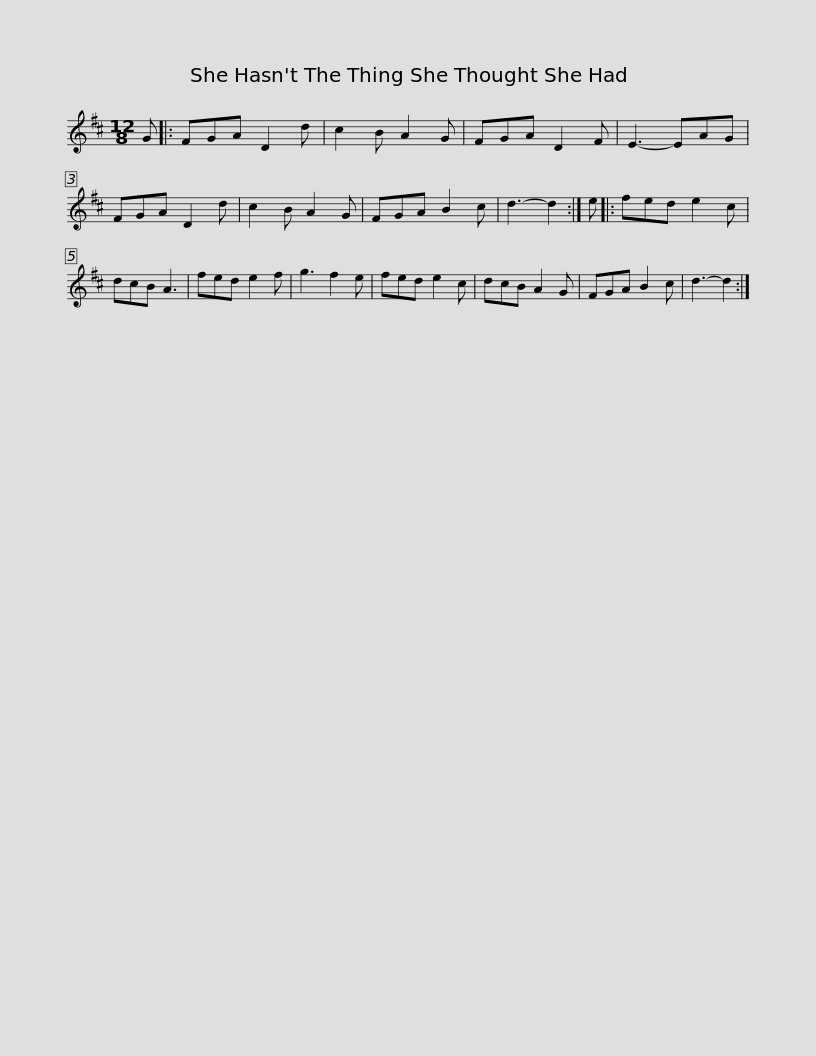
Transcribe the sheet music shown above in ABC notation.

X:1
L:1/8
M:12/8
I:linebreak $
K:D
V:1 treble
V:1
 G |: FGA D2 d | c2 B A2 G | FGA D2 F | E3- EAG | %5
 FGA D2 d | c2 B A2 G | FGA B2 c | d3- d2 :| e |:$ %10
 fed e2 c | dcB A3 | fed e2 f | g3 f2 e | fed e2 c | %15
 dcB A2 G | FGA B2 c | d3- d2 :| %18
